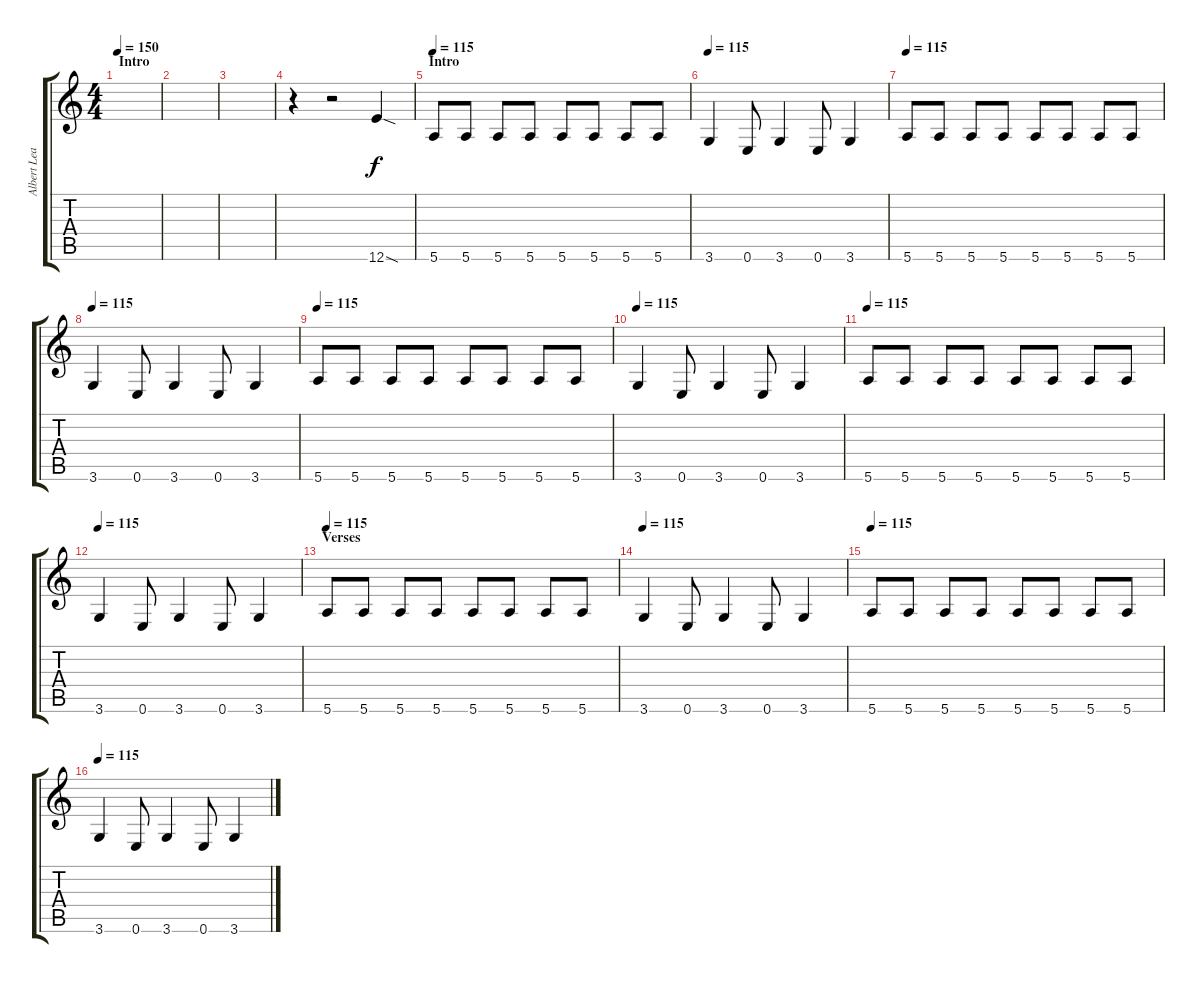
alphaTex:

\track ("Albert Lead Guitars" "Albert Lea") {instrument distortionguitar}
\staff {score tabs}
\tuning (E4 B3 G3 D3 A2 E2) {hide}
\ts (4 4)
\section ("" "Intro")
\tempo 150
\clef g2
\ks c
|
|
|
r.4 r.2 12.6{sod}.4 |
\section ("" "Intro")
\tempo 115
5.6.8 5.6.8 5.6.8 5.6.8 5.6.8 5.6.8 5.6.8 5.6.8 |
\tempo 115
3.6.4 0.6.8 3.6.4 0.6.8 3.6.4 |
\tempo 115
5.6.8 5.6.8 5.6.8 5.6.8 5.6.8 5.6.8 5.6.8 5.6.8 |
\tempo 115
3.6.4 0.6.8 3.6.4 0.6.8 3.6.4 |
\tempo 115
5.6.8 5.6.8 5.6.8 5.6.8 5.6.8 5.6.8 5.6.8 5.6.8 |
\tempo 115
3.6.4 0.6.8 3.6.4 0.6.8 3.6.4 |
\tempo 115
5.6.8 5.6.8 5.6.8 5.6.8 5.6.8 5.6.8 5.6.8 5.6.8 |
\tempo 115
3.6.4 0.6.8 3.6.4 0.6.8 3.6.4 |
\section ("" "Verses")
\tempo 115
5.6.8 5.6.8 5.6.8 5.6.8 5.6.8 5.6.8 5.6.8 5.6.8 |
\tempo 115
3.6.4 0.6.8 3.6.4 0.6.8 3.6.4 |
\tempo 115
5.6.8 5.6.8 5.6.8 5.6.8 5.6.8 5.6.8 5.6.8 5.6.8 |
\tempo 115
3.6.4 0.6.8 3.6.4 0.6.8 3.6.4
